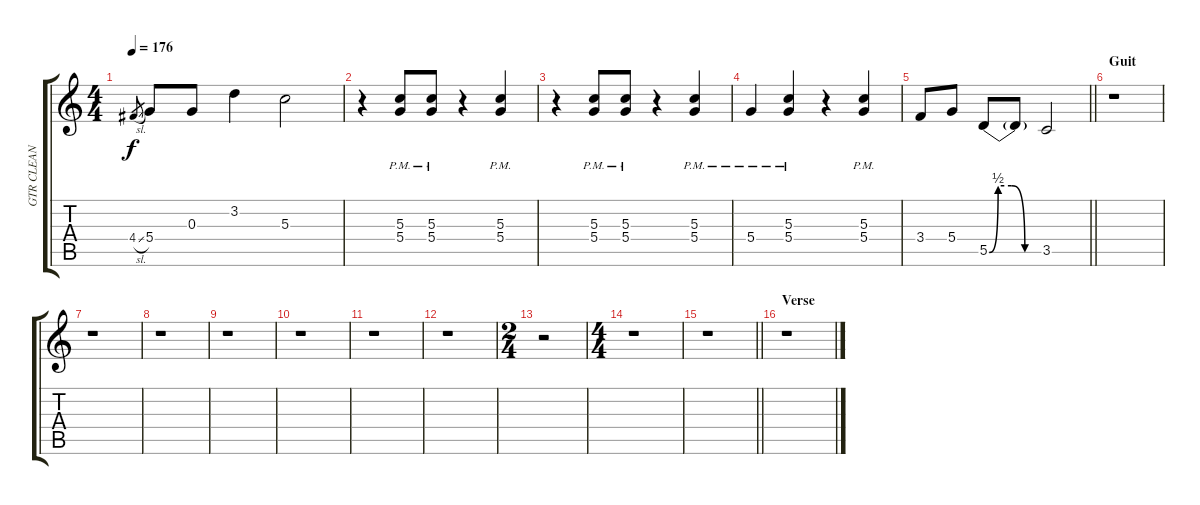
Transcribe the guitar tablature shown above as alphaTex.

\track ("GTR CLEAN" "GTR CLEAN") {instrument electricguitarclean}
\staff {score tabs}
\tuning (E4 B3 G3 D3 A2 E2) {hide}
\ts (4 4)
\tempo 176
\clef g2
\ks c
4.4{sl}.8{gr dy f} 5.4.8 0.3.8 3.2.4 5.3.2 |
r.4 (5.3{pm} 5.4{pm}).8 (5.3{pm} 5.4{pm}).8 r.4 (5.3{pm} 5.4{pm}).4 |
r.4 (5.3{pm} 5.4{pm}).8 (5.3{pm} 5.4{pm}).8 r.4 (5.3{pm} 5.4{pm}).4 |
5.4{pm}.4 (5.3{pm} 5.4{pm}).4 r.4 (5.3{pm} 5.4{pm}).4 |
\barLineRight lightlight
3.4.8 5.4.8 5.5{be (custom 0 0 10 2 25 2 40 0 60 0)}.8 5.5{t}.8 3.5.2 |
\section ("" "Guit")
r.1 |
r.1 |
r.1 |
r.1 |
r.1 |
r.1 |
r.1 |
\ts (2 4)
r.2 |
\ts (4 4)
r.1 |
\barLineRight lightlight
r.1 |
\section ("" "Verse")
r.1
